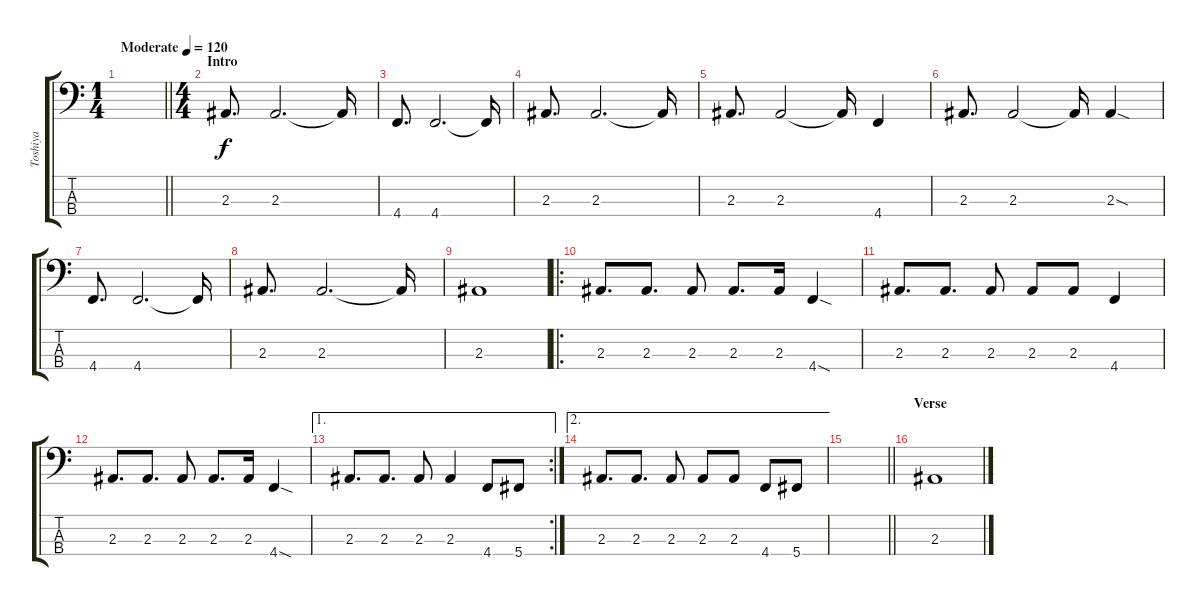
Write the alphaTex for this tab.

\track ("Toshiya" "Toshiya") {instrument electricbassfinger}
\staff {score tabs}
\tuning (Gb2 Db2 Ab1 Db1) {hide}
\ts (1 4)
\tempo (120 "Moderate")
\clef f4
\barLineRight lightlight
\ks c
|
\ts (4 4)
\section ("" "Intro")
2.3.8{d} 2.3.2{d} 2.3{t}.16 |
4.4.8{d} 4.4.2{d} 4.4{t}.16 |
2.3.8{d} 2.3.2{d} 2.3{t}.16 |
2.3.8{d} 2.3.2 2.3{t}.16 4.4.4 |
2.3.8{d} 2.3.2 2.3{t}.16 2.3{sod}.4 |
4.4.8{d} 4.4.2{d} 4.4{t}.16 |
2.3.8{d} 2.3.2{d} 2.3{t}.16 |
2.3.1 |
\ro
2.3.8{d} 2.3.8{d} 2.3.8 2.3.8{d} 2.3.16 4.4{sod}.4 |
2.3.8{d} 2.3.8{d} 2.3.8 2.3.8 2.3.8 4.4.4 |
2.3.8{d} 2.3.8{d} 2.3.8 2.3.8{d} 2.3.16 4.4{sod}.4 |
\ae 1
\rc 2
2.3.8{d} 2.3.8{d} 2.3.8 2.3.4 4.4.8 5.4.8 |
\ae 2
2.3.8{d} 2.3.8{d} 2.3.8 2.3.8 2.3.8 4.4.8 5.4.8 |
\barLineRight lightlight
|
\section ("" "Verse")
2.3.1
